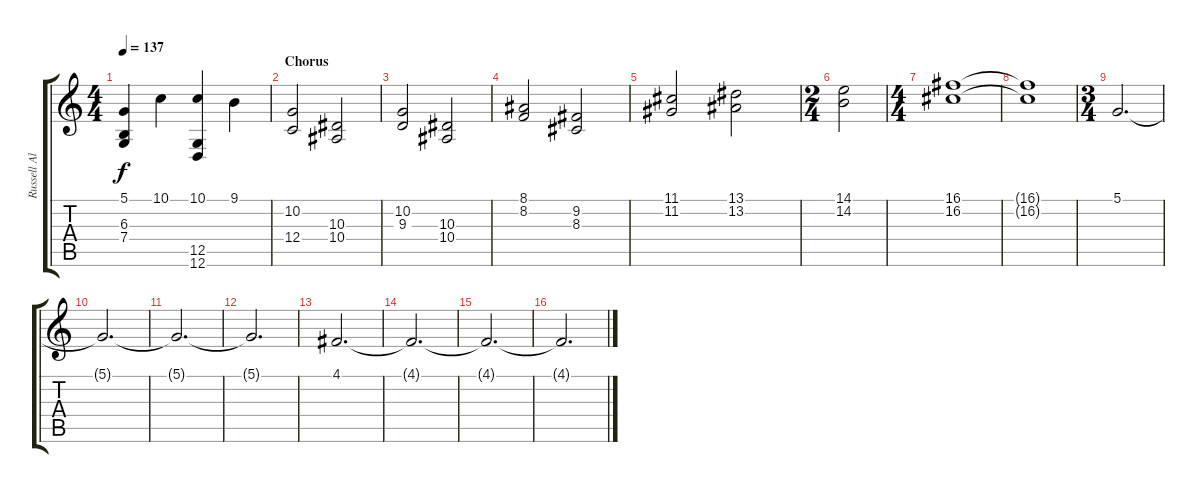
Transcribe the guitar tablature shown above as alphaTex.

\track ("Russell Allen" "Russell Al") {instrument stringensemble1}
\staff {score tabs}
\tuning (D4 A3 F3 C3 G2 D2) {hide}
\ts (4 4)
\tempo 137
\clef g2
\ks c
(5.1 6.3 7.4).4{dy f} 10.1.4 (10.1 12.5 12.6).4 9.1.4 |
\section ("" "Chorus")
(10.2 12.4).2 (10.3 10.4).2 |
(10.2 9.3).2 (10.3 10.4).2 |
(8.1 8.2).2 (9.2 8.3).2 |
(11.1 11.2).2 (13.1 13.2).2 |
\ts (2 4)
(14.1 14.2).2 |
\ts (4 4)
(16.1 16.2).1 |
(16.1{t} 16.2{t}).1 |
\ts (3 4)
5.1.2{d} |
5.1{t}.2{d} |
5.1{t}.2{d} |
5.1{t}.2{d} |
4.1.2{d} |
4.1{t}.2{d} |
4.1{t}.2{d} |
4.1{t}.2{d}
